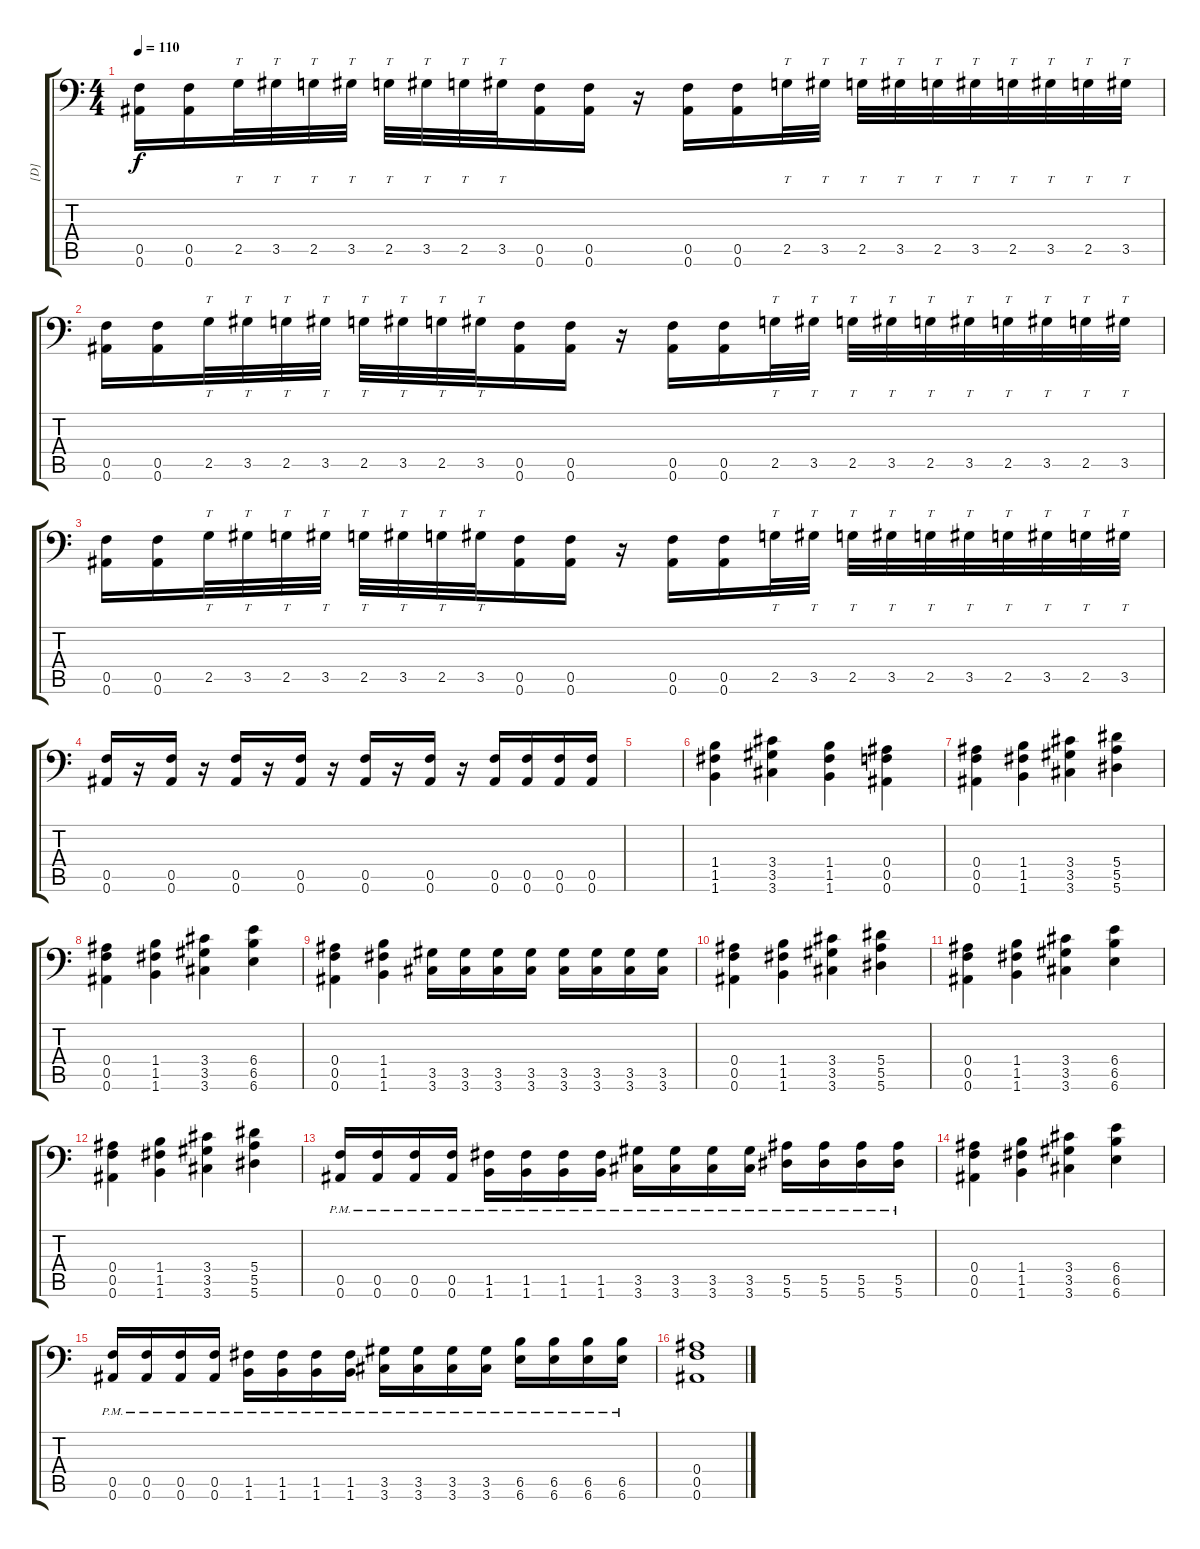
\track ("[D]" "[D]") {instrument distortionguitar}
\staff {score tabs}
\tuning (C4 G3 Eb3 Bb2 F2 Bb1) {hide}
\ts (4 4)
\tempo 110
\clef f4
\ks c
(0.5 0.6).16{dy f} (0.5 0.6).16 2.5.32{tt} 3.5.32{tt} 2.5.32{tt} 3.5.32{tt} 2.5.32{tt} 3.5.32{tt} 2.5.32{tt} 3.5.32{tt} (0.5 0.6).16 (0.5 0.6).16 r.16 (0.5 0.6).16 (0.5 0.6).16 2.5.32{tt} 3.5.32{tt} 2.5.32{tt} 3.5.32{tt} 2.5.32{tt} 3.5.32{tt} 2.5.32{tt} 3.5.32{tt} 2.5.32{tt} 3.5.32{tt} |
(0.5 0.6).16 (0.5 0.6).16 2.5.32{tt} 3.5.32{tt} 2.5.32{tt} 3.5.32{tt} 2.5.32{tt} 3.5.32{tt} 2.5.32{tt} 3.5.32{tt} (0.5 0.6).16 (0.5 0.6).16 r.16 (0.5 0.6).16 (0.5 0.6).16 2.5.32{tt} 3.5.32{tt} 2.5.32{tt} 3.5.32{tt} 2.5.32{tt} 3.5.32{tt} 2.5.32{tt} 3.5.32{tt} 2.5.32{tt} 3.5.32{tt} |
(0.5 0.6).16 (0.5 0.6).16 2.5.32{tt} 3.5.32{tt} 2.5.32{tt} 3.5.32{tt} 2.5.32{tt} 3.5.32{tt} 2.5.32{tt} 3.5.32{tt} (0.5 0.6).16 (0.5 0.6).16 r.16 (0.5 0.6).16 (0.5 0.6).16 2.5.32{tt} 3.5.32{tt} 2.5.32{tt} 3.5.32{tt} 2.5.32{tt} 3.5.32{tt} 2.5.32{tt} 3.5.32{tt} 2.5.32{tt} 3.5.32{tt} |
(0.5 0.6).16 r.16 (0.5 0.6).16 r.16 (0.5 0.6).16 r.16 (0.5 0.6).16 r.16 (0.5 0.6).16 r.16 (0.5 0.6).16 r.16 (0.5 0.6).16 (0.5 0.6).16 (0.5 0.6).16 (0.5 0.6).16 |
|
(1.4 1.5 1.6).4 (3.4 3.5 3.6).4 (1.4 1.5 1.6).4 (0.4 0.5 0.6).4 |
(0.4 0.5 0.6).4 (1.4 1.5 1.6).4 (3.4 3.5 3.6).4 (5.4 5.5 5.6).4 |
(0.4 0.5 0.6).4 (1.4 1.5 1.6).4 (3.4 3.5 3.6).4 (6.4 6.5 6.6).4 |
(0.4 0.5 0.6).4 (1.4 1.5 1.6).4 (3.5 3.6).16 (3.5 3.6).16 (3.5 3.6).16 (3.5 3.6).16 (3.5 3.6).16 (3.5 3.6).16 (3.5 3.6).16 (3.5 3.6).16 |
(0.4 0.5 0.6).4 (1.4 1.5 1.6).4 (3.4 3.5 3.6).4 (5.4 5.5 5.6).4 |
(0.4 0.5 0.6).4 (1.4 1.5 1.6).4 (3.4 3.5 3.6).4 (6.4 6.5 6.6).4 |
(0.4 0.5 0.6).4 (1.4 1.5 1.6).4 (3.4 3.5 3.6).4 (5.4 5.5 5.6).4 |
(0.5{pm} 0.6{pm}).16 (0.5{pm} 0.6{pm}).16 (0.5{pm} 0.6{pm}).16 (0.5{pm} 0.6{pm}).16 (1.5{pm} 1.6{pm}).16 (1.5{pm} 1.6{pm}).16 (1.5{pm} 1.6{pm}).16 (1.5{pm} 1.6{pm}).16 (3.5{pm} 3.6{pm}).16 (3.5{pm} 3.6{pm}).16 (3.5{pm} 3.6{pm}).16 (3.5{pm} 3.6{pm}).16 (5.5{pm} 5.6{pm}).16 (5.5{pm} 5.6{pm}).16 (5.5{pm} 5.6{pm}).16 (5.5{pm} 5.6{pm}).16 |
(0.4 0.5 0.6).4 (1.4 1.5 1.6).4 (3.4 3.5 3.6).4 (6.4 6.5 6.6).4 |
(0.5{pm} 0.6{pm}).16 (0.5{pm} 0.6{pm}).16 (0.5{pm} 0.6{pm}).16 (0.5{pm} 0.6{pm}).16 (1.5{pm} 1.6{pm}).16 (1.5{pm} 1.6{pm}).16 (1.5{pm} 1.6{pm}).16 (1.5{pm} 1.6{pm}).16 (3.5{pm} 3.6{pm}).16 (3.5{pm} 3.6{pm}).16 (3.5{pm} 3.6{pm}).16 (3.5{pm} 3.6{pm}).16 (6.5{pm} 6.6{pm}).16 (6.5{pm} 6.6{pm}).16 (6.5{pm} 6.6{pm}).16 (6.5{pm} 6.6{pm}).16 |
(0.4 0.5 0.6).1
